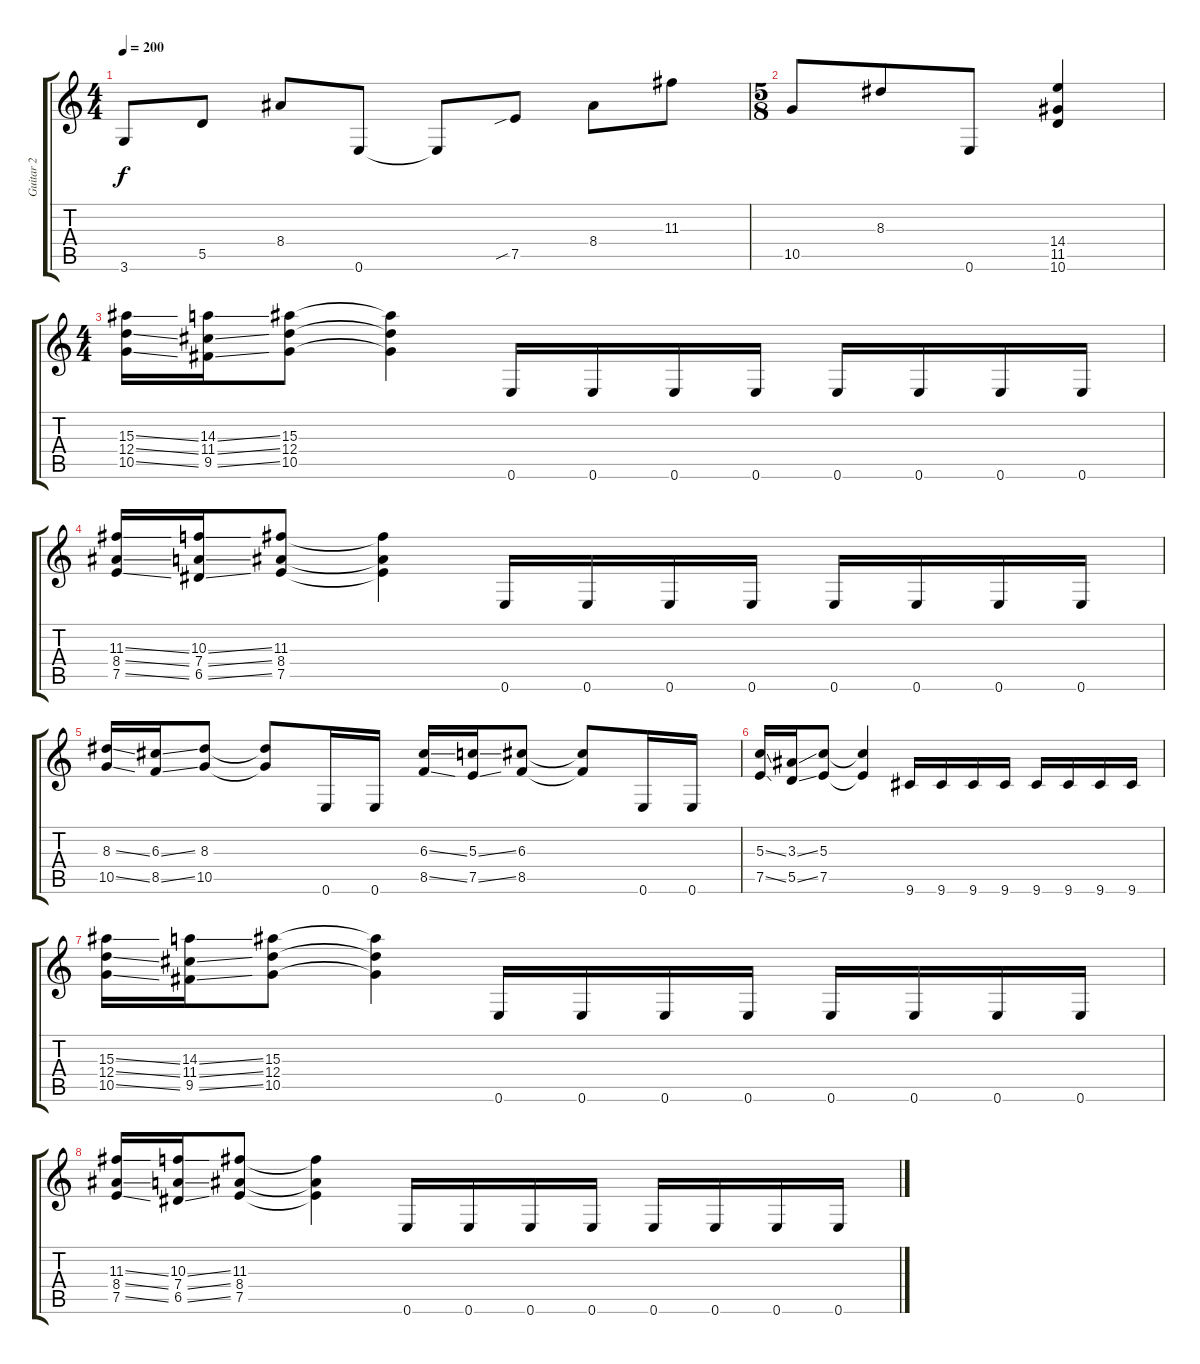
\track ("Guitar 2" "Guitar 2") {instrument distortionguitar}
\staff {score tabs}
\tuning (E4 B3 G3 D3 A2 E2) {hide}
\ts (4 4)
\tempo 200
\clef g2
\ks c
3.6.8{dy f} 5.5.8 8.4.8 0.6.8 0.6{t}.8 7.5{sib}.8 8.4.8 11.3.8 |
\ts (5 8)
10.5.8 8.3.8 0.6.8 (14.4 11.5 10.6).4 |
\ts (4 4)
(15.3{ss} 12.4{ss} 10.5{ss}).16 (14.3{ss} 11.4{ss} 9.5{ss}).16 (15.3 12.4 10.5).8 (15.3{t} 12.4{t} 10.5{t}).4 0.6.16 0.6.16 0.6.16 0.6.16 0.6.16 0.6.16 0.6.16 0.6.16 |
(11.3{ss} 8.4{ss} 7.5{ss}).16 (10.3{ss} 7.4{ss} 6.5{ss}).16 (11.3 8.4 7.5).8 (11.3{t} 8.4{t} 7.5{t}).4 0.6.16 0.6.16 0.6.16 0.6.16 0.6.16 0.6.16 0.6.16 0.6.16 |
(8.3{ss} 10.5{ss}).16 (6.3{ss} 8.5{ss}).16 (8.3 10.5).8 (8.3{t} 10.5{t}).8 0.6.16 0.6.16 (6.3{ss} 8.5{ss}).16 (5.3{ss} 7.5{ss}).16 (6.3 8.5).8 (6.3{t} 8.5{t}).8 0.6.16 0.6.16 |
(5.3{ss} 7.5{ss}).16 (3.3{ss} 5.5{ss}).16 (5.3 7.5).8 (5.3{t} 7.5{t}).4 9.6.16 9.6.16 9.6.16 9.6.16 9.6.16 9.6.16 9.6.16 9.6.16 |
(15.3{ss} 12.4{ss} 10.5{ss}).16 (14.3{ss} 11.4{ss} 9.5{ss}).16 (15.3 12.4 10.5).8 (15.3{t} 12.4{t} 10.5{t}).4 0.6.16 0.6.16 0.6.16 0.6.16 0.6.16 0.6.16 0.6.16 0.6.16 |
(11.3{ss} 8.4{ss} 7.5{ss}).16 (10.3{ss} 7.4{ss} 6.5{ss}).16 (11.3 8.4 7.5).8 (11.3{t} 8.4{t} 7.5{t}).4 0.6.16 0.6.16 0.6.16 0.6.16 0.6.16 0.6.16 0.6.16 0.6.16
